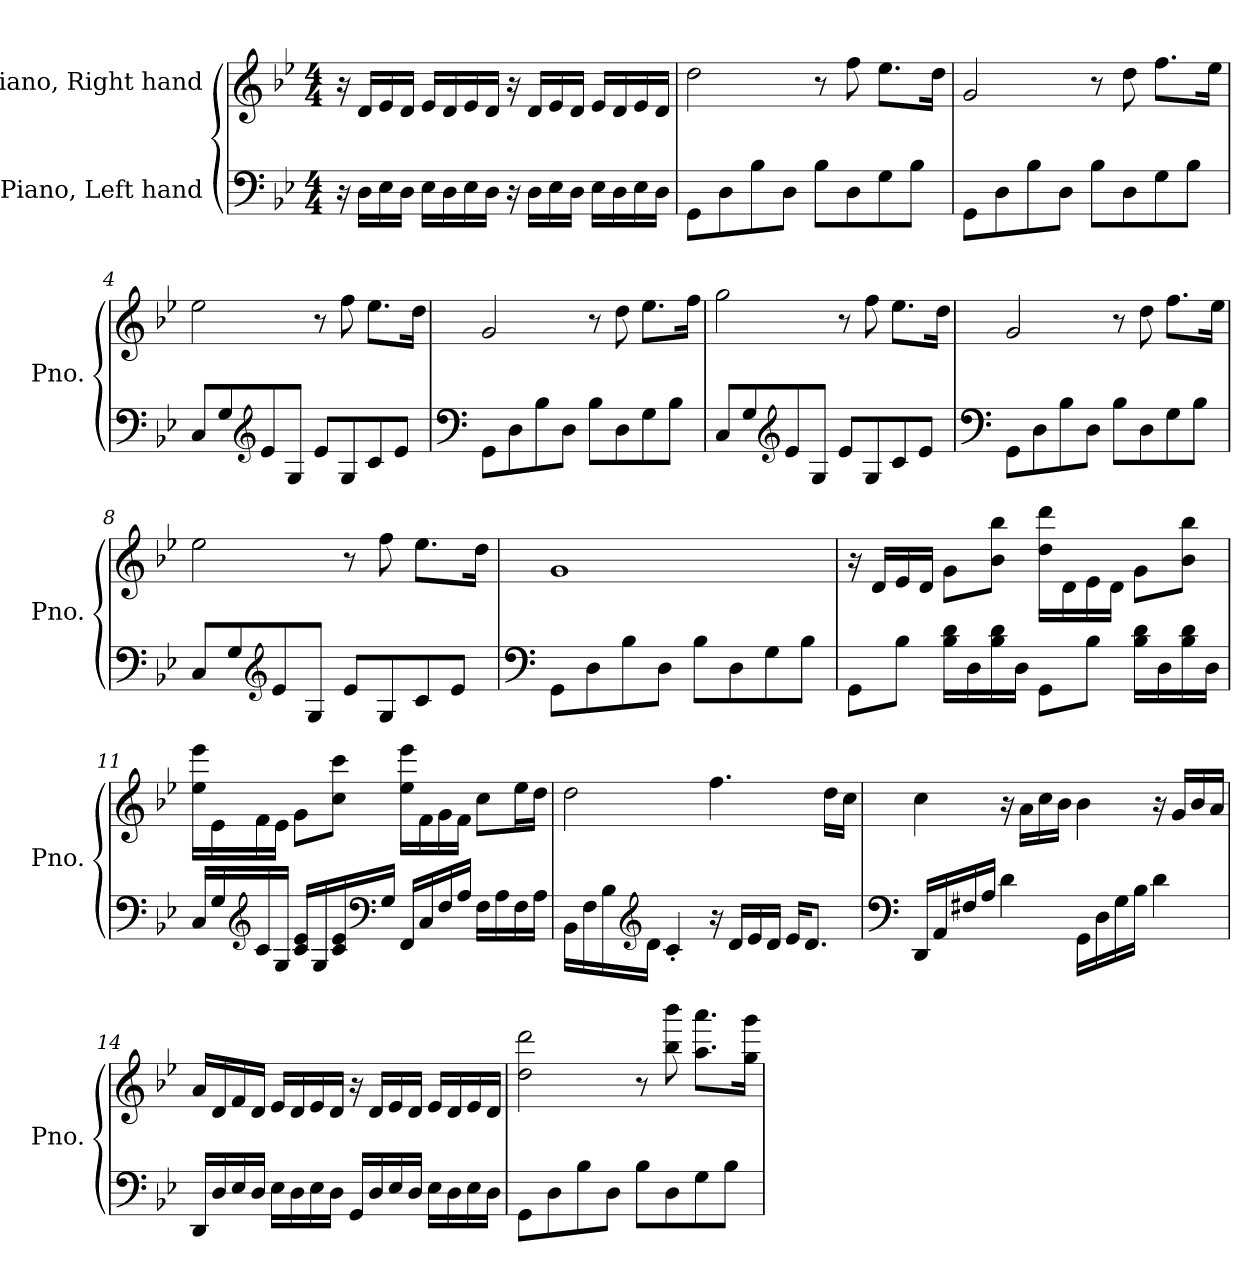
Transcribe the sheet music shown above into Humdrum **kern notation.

**kern	**kern
*part2	*part1
*staff2	*staff1
*I"Piano, Left hand	*I"Piano, Right hand
*I'Pno.	*I'Pno.
*clefF4	*clefG2
*k[b-e-]	*k[b-e-]
*M4/4	*M4/4
*MM120	*MM120
=1	=1
16r	16r
16D\LL	16d/LL
16E-\	16e-/
16D\JJ	16d/JJ
16E-\LL	16e-/LL
16D\	16d/
16E-\	16e-/
16D\JJ	16d/JJ
16r	16r
16D\LL	16d/LL
16E-\	16e-/
16D\JJ	16d/JJ
16E-\LL	16e-/LL
16D\	16d/
16E-\	16e-/
16D\JJ	16d/JJ
=2	=2
8GG\L	2dd\
8D\	.
8B-\	.
8D\J	.
8B-\L	8r
8D\	8ff\
8G\	8.ee-\L
8B-\J	.
.	16dd\Jk
=3	=3
8GG\L	2g/
8D\	.
8B-\	.
8D\J	.
8B-\L	8r
8D\	8dd\
8G\	8.ff\L
8B-\J	.
.	16ee-\Jk
!!LO:LB:g=z
=4	=4
8C/L	2ee-\
8G/	.
*clefG2	*
8e-/	.
8G/J	.
8e-/L	8r
8G/	8ff\
8c/	8.ee-\L
8e-/J	.
.	16dd\Jk
=5	=5
*clefF4	*
8GG\L	2g/
8D\	.
8B-\	.
8D\J	.
8B-\L	8r
8D\	8dd\
8G\	8.ee-\L
8B-\J	.
.	16ff\Jk
=6	=6
8C/L	2gg\
8G/	.
*clefG2	*
8e-/	.
8G/J	.
8e-/L	8r
8G/	8ff\
8c/	8.ee-\L
8e-/J	.
.	16dd\Jk
=7	=7
*clefF4	*
8GG\L	2g/
8D\	.
8B-\	.
8D\J	.
8B-\L	8r
8D\	8dd\
8G\	8.ff\L
8B-\J	.
.	16ee-\Jk
!!LO:LB:g=z
=8	=8
8C/L	2ee-\
8G/	.
*clefG2	*
8e-/	.
8G/J	.
8e-/L	8r
8G/	8ff\
8c/	8.ee-\L
8e-/J	.
.	16dd\Jk
=9	=9
*clefF4	*
8GG\L	1g
8D\	.
8B-\	.
8D\J	.
8B-\L	.
8D\	.
8G\	.
8B-\J	.
=10	=10
8GG\L	16r
.	16d/LL
8B-\J	16e-/
.	16d/JJ
16B-\ 16d\LL	8g\L
16D\	.
16B-\ 16d\	8b-\ 8bb-\J
16D\JJ	.
8GG\L	16dd\ 16ddd\LL
.	16d\
8B-\J	16e-\
.	16d\JJ
16B-\ 16d\LL	8g\L
16D\	.
16B-\ 16d\	8b-\ 8bb-\J
16D\JJ	.
!!LO:LB:g=z
=11	=11
16C/LL	16ee-\ 16eee-\LL
16G/	16e-\
*clefG2	*
16c/	16f\
16G/JJ	16e-\JJ
16c/ 16e-/LL	8g\L
16G/	.
16c/ 16e-/	8cc\ 8ccc\J
*clefF4	*
16G/JJ	.
16FF/LL	16ee-\ 16eee-\LL
16C/	16f\
16F/	16g\
16A/JJ	16f\JJ
16F\LL	8cc\L
16A\	.
16F\	16ee-\L
16A\JJ	16dd\JJ
=12	=12
16BB-\LL	2dd\
16F\	.
16B-\	.
*clefG2	*
16d\JJ	.
4c'/	.
16r	4.ff\
16d/LL	.
16e-/	.
16d/JJ	.
16e-/KL	.
8.d/J	.
.	16dd\LL
.	16cc\JJ
!!LO:LB:g=z
=13	=13
*clefF4	*
16DD/LL	4cc\
16AA/	.
16F#X/	.
16A/JJ	.
4d\	16r
.	16a\LL
.	16cc\
.	16b-\JJ
16GG\LL	4b-\
16D\	.
16G\	.
16B-\JJ	.
4d\	16r
.	16g/LL
.	16b-/
.	16a/JJ
=14	=14
16DD/LL	16a/LL
16D/	16d/
16E-/	16f/
16D/JJ	16d/JJ
16E-\LL	16e-/LL
16D\	16d/
16E-\	16e-/
16D\JJ	16d/JJ
16GG/LL	16r
16D/	16d/LL
16E-/	16e-/
16D/JJ	16d/JJ
16E-\LL	16e-/LL
16D\	16d/
16E-\	16e-/
16D\JJ	16d/JJ
=15	=15
8GG\L	2dd\ 2ddd\
8D\	.
8B-\	.
8D\J	.
8B-\L	8r
8D\	8bb-\ 8bbb-\
8G\	8.aa\ 8.aaa\L
8B-\J	.
.	16gg\ 16ggg\Jk
=	=
*-	*-
